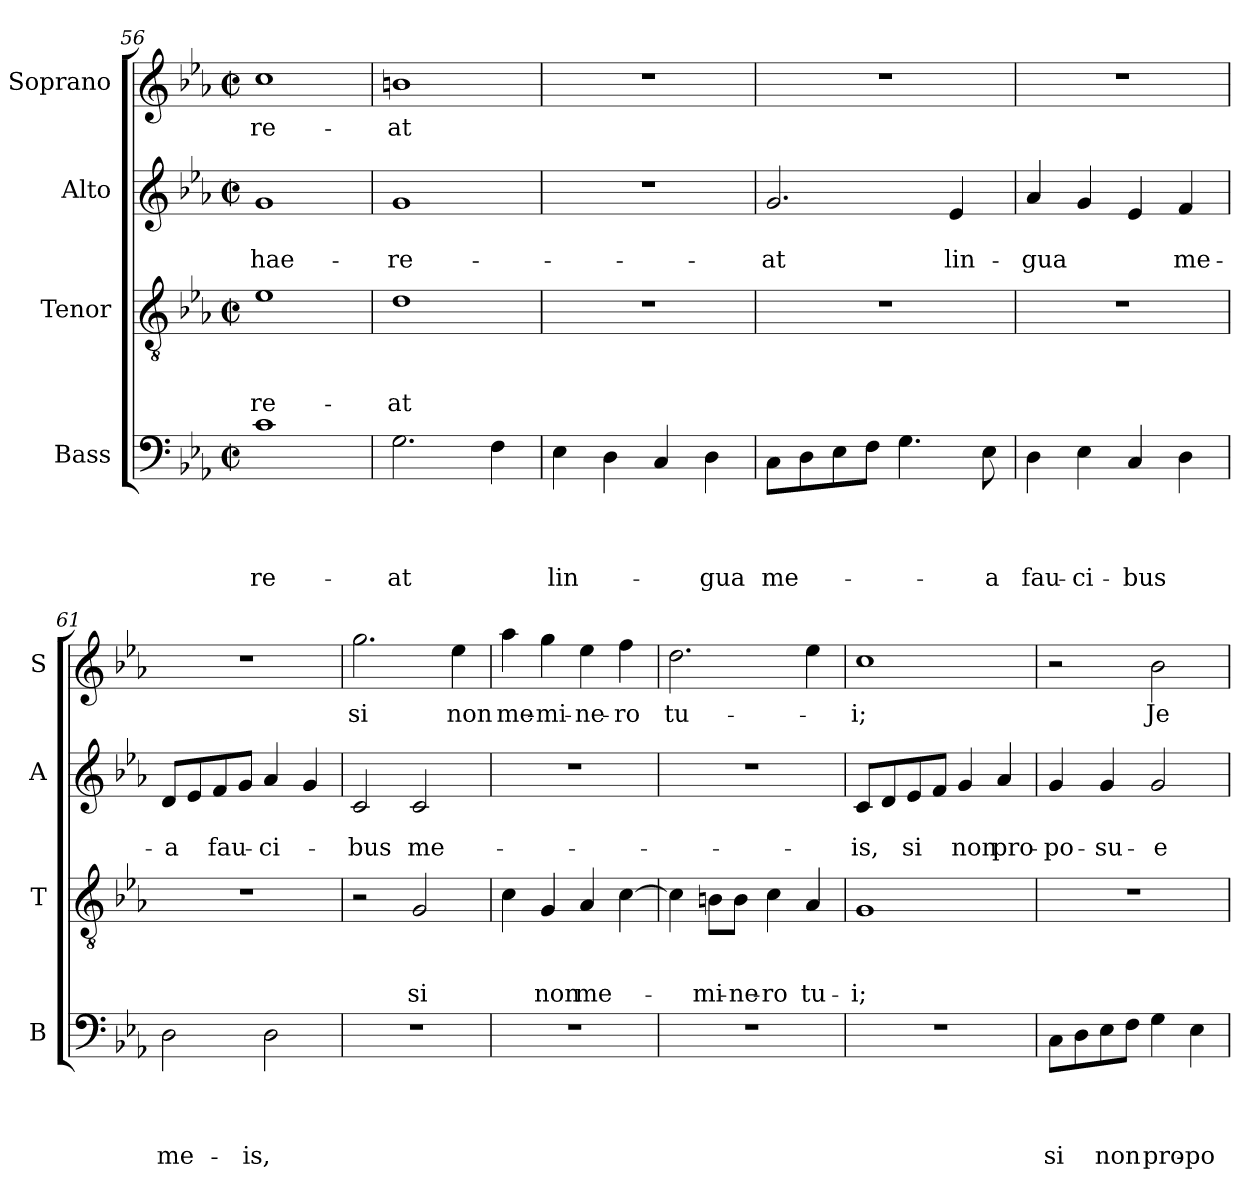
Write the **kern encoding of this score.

**kern	**text	**text	**text	**text	**kern	**text	**text	**text	**kern	**text	**text	**kern	**text
*part4	*part4	*part4	*part4	*part4	*part3	*part3	*part3	*part3	*part2	*part2	*part2	*part1	*part1
*staff4	*staff4	*staff4	*staff4	*staff4	*staff3	*staff3	*staff3	*staff3	*staff2	*staff2	*staff2	*staff1	*staff1
*I"Bass	*	*	*	*	*I"Tenor	*	*	*	*I"Alto	*	*	*I"Soprano	*
*I'B	*	*	*	*	*I'T	*	*	*	*I'A	*	*	*I'S	*
*clefF4	*	*	*	*	*clefGv2	*	*	*	*clefG2	*	*	*clefG2	*
*k[b-e-a-]	*	*	*	*	*k[b-e-a-]	*	*	*	*k[b-e-a-]	*	*	*k[b-e-a-]	*
*E-:	*	*	*	*	*E-:	*	*	*	*E-:	*	*	*E-:	*
*M2/2	*	*	*	*	*M2/2	*	*	*	*M2/2	*	*	*M2/2	*
*met(c|)	*	*	*	*	*met(c|)	*	*	*	*met(c|)	*	*	*met(c|)	*
=56	=56	=56	=56	=56	=56	=56	=56	=56	=56	=56	=56	=56	=56
!	!	!	!	!LO:LY:b	!	!	!	!LO:LY:b	!	!	!LO:LY:b	!	!LO:LY:b
1c	.	.	.	-re-	1e-	.	.	-re-	1g	.	-hae-	1cc	-re-
=57	=57	=57	=57	=57	=57	=57	=57	=57	=57	=57	=57	=57	=57
!	!	!	!	!LO:LY:b	!	!	!	!LO:LY:b	!	!	!LO:LY:b	!	!LO:LY:b
2.G\	.	.	.	-at	1d	.	.	-at	1g	.	-re-	1bn	-at
4F\	.	.	.	.	.	.	.	.	.	.	.	.	.
=58	=58	=58	=58	=58	=58	=58	=58	=58	=58	=58	=58	=58	=58
!	!	!	!	!LO:LY:b	!	!	!	!	!	!	!	!	!
4E-\	.	.	.	lin-	1r	.	.	.	1r	.	.	1r	.
4D\	.	.	.	.	.	.	.	.	.	.	.	.	.
4C/	.	.	.	.	.	.	.	.	.	.	.	.	.
!	!	!	!	!LO:LY:b	!	!	!	!	!	!	!	!	!
4D\	.	.	.	-gua	.	.	.	.	.	.	.	.	.
=59	=59	=59	=59	=59	=59	=59	=59	=59	=59	=59	=59	=59	=59
!	!	!	!	!LO:LY:b	!	!	!	!	!	!	!LO:LY:b	!	!
8C\L	.	.	.	me-	1r	.	.	.	2.g/	.	-at	1r	.
8D\	.	.	.	.	.	.	.	.	.	.	.	.	.
8E-\	.	.	.	.	.	.	.	.	.	.	.	.	.
8F\J	.	.	.	.	.	.	.	.	.	.	.	.	.
4.G\	.	.	.	.	.	.	.	.	.	.	.	.	.
!	!	!	!	!	!	!	!	!	!	!	!LO:LY:b	!	!
.	.	.	.	.	.	.	.	.	4e-/	.	lin-	.	.
!	!	!	!	!LO:LY:b	!	!	!	!	!	!	!	!	!
8E-\	.	.	.	-a	.	.	.	.	.	.	.	.	.
=60	=60	=60	=60	=60	=60	=60	=60	=60	=60	=60	=60	=60	=60
!	!	!	!	!LO:LY:b	!	!	!	!	!	!	!LO:LY:b	!	!
4D\	.	.	.	fau-	1r	.	.	.	4a-/	.	-gua	1r	.
!	!	!	!	!LO:LY:b:rj	!	!	!	!	!	!	!	!	!
4E-\	.	.	.	-ci-	.	.	.	.	4g/	.	.	.	.
!	!	!	!	!LO:LY:b	!	!	!	!	!	!	!	!	!
4C/	.	.	.	-bus	.	.	.	.	4e-/	.	.	.	.
!	!	!	!	!	!	!	!	!	!	!	!LO:LY:b	!	!
4D\	.	.	.	.	.	.	.	.	4f/	.	me-	.	.
!!LO:PB:g=z
=61	=61	=61	=61	=61	=61	=61	=61	=61	=61	=61	=61	=61	=61
!	!	!	!	!LO:LY:b	!	!	!	!	!	!	!LO:LY:b	!	!
2D\	.	.	.	me-	1r	.	.	.	8d/L	.	-a	1r	.
.	.	.	.	.	.	.	.	.	8e-/	.	.	.	.
!	!	!	!	!	!	!	!	!	!	!	!LO:LY:b	!	!
.	.	.	.	.	.	.	.	.	8f/	.	fau-	.	.
.	.	.	.	.	.	.	.	.	8g/J	.	.	.	.
!	!	!	!	!LO:LY:b	!	!	!	!	!	!	!LO:LY:b	!	!
2D\	.	.	.	-is,	.	.	.	.	4a-/	.	-ci-	.	.
.	.	.	.	.	.	.	.	.	4g/	.	.	.	.
=62	=62	=62	=62	=62	=62	=62	=62	=62	=62	=62	=62	=62	=62
!	!	!	!	!	!	!	!	!	!	!	!LO:LY:b	!	!LO:LY:b
1r	.	.	.	.	2r	.	.	.	2c/	.	-bus	2.gg\	si
!	!	!	!	!	!	!	!	!LO:LY:b	!	!	!LO:LY:b	!	!
.	.	.	.	.	2G/	.	.	si	2c/	.	me-	.	.
!	!	!	!	!	!	!	!	!	!	!	!	!	!LO:LY:b
.	.	.	.	.	.	.	.	.	.	.	.	4ee-\	non
=63	=63	=63	=63	=63	=63	=63	=63	=63	=63	=63	=63	=63	=63
!	!	!	!	!	!	!	!	!	!	!	!	!	!LO:LY:b
1r	.	.	.	.	4c\	.	.	.	1r	.	.	4aa-\	me-
!	!	!	!	!	!	!	!	!LO:LY:b	!	!	!	!	!LO:LY:b:rj
.	.	.	.	.	4G/	.	.	non	.	.	.	4gg\	-mi-
!	!	!	!	!	!	!	!	!LO:LY:b	!	!	!	!	!LO:LY:b
.	.	.	.	.	4A-/	.	.	me-	.	.	.	4ee-\	-ne-
!	!	!	!	!	!	!	!	!	!	!	!	!	!LO:LY:b
.	.	.	.	.	[>4c\	.	.	.	.	.	.	4ff\	-ro
=64	=64	=64	=64	=64	=64	=64	=64	=64	=64	=64	=64	=64	=64
!	!	!	!	!	!	!	!	!	!	!	!	!	!LO:LY:b
1r	.	.	.	.	4c\]	.	.	.	1r	.	.	2.dd\	tu-
!	!	!	!	!	!	!	!	!LO:LY:b	!	!	!	!	!
.	.	.	.	.	8Bn\L	.	.	-mi-	.	.	.	.	.
!	!	!	!	!	!	!	!	!LO:LY:b	!	!	!	!	!
.	.	.	.	.	8B\J	.	.	-ne-	.	.	.	.	.
!	!	!	!	!	!	!	!	!LO:LY:b:rj	!	!	!	!	!
.	.	.	.	.	4c\	.	.	-ro	.	.	.	.	.
!	!	!	!	!	!	!	!	!LO:LY:b	!	!	!	!	!
.	.	.	.	.	4A-/	.	.	tu-	.	.	.	4ee-\	.
=65	=65	=65	=65	=65	=65	=65	=65	=65	=65	=65	=65	=65	=65
!	!	!	!	!	!	!	!	!LO:LY:b	!	!	!LO:LY:b	!	!LO:LY:b
1r	.	.	.	.	1G	.	.	-i;	8c/L	.	-is,	1cc	-i;
.	.	.	.	.	.	.	.	.	8d/	.	.	.	.
!	!	!	!	!	!	!	!	!	!	!	!LO:LY:b	!	!
.	.	.	.	.	.	.	.	.	8e-/	.	si	.	.
.	.	.	.	.	.	.	.	.	8f/J	.	.	.	.
!	!	!	!	!	!	!	!	!	!	!	!LO:LY:b	!	!
.	.	.	.	.	.	.	.	.	4g/	.	non	.	.
!	!	!	!	!	!	!	!	!	!	!	!LO:LY:b	!	!
.	.	.	.	.	.	.	.	.	4a-/	.	pro-	.	.
=66	=66	=66	=66	=66	=66	=66	=66	=66	=66	=66	=66	=66	=66
!	!	!	!	!LO:LY:b	!	!	!	!	!	!	!LO:LY:b	!	!
8C\L	.	.	.	si	1r	.	.	.	4g/	.	-po-	2r	.
8D\	.	.	.	.	.	.	.	.	.	.	.	.	.
!	!	!	!	!LO:LY:b	!	!	!	!	!	!	!LO:LY:b	!	!
8E-\	.	.	.	non	.	.	.	.	4g/	.	-su-	.	.
8F\J	.	.	.	.	.	.	.	.	.	.	.	.	.
!	!	!	!	!LO:LY:b	!	!	!	!	!	!	!LO:LY:b	!	!LO:LY:b
4G\	.	.	.	pro-	.	.	.	.	2g/	.	-e-	2b-\	Je-
!	!	!	!	!LO:LY:b	!	!	!	!	!	!	!	!	!
4E-\	.	.	.	-po-	.	.	.	.	.	.	.	.	.
=	=	=	=	=	=	=	=	=	=	=	=	=	=
*-	*-	*-	*-	*-	*-	*-	*-	*-	*-	*-	*-	*-	*-
